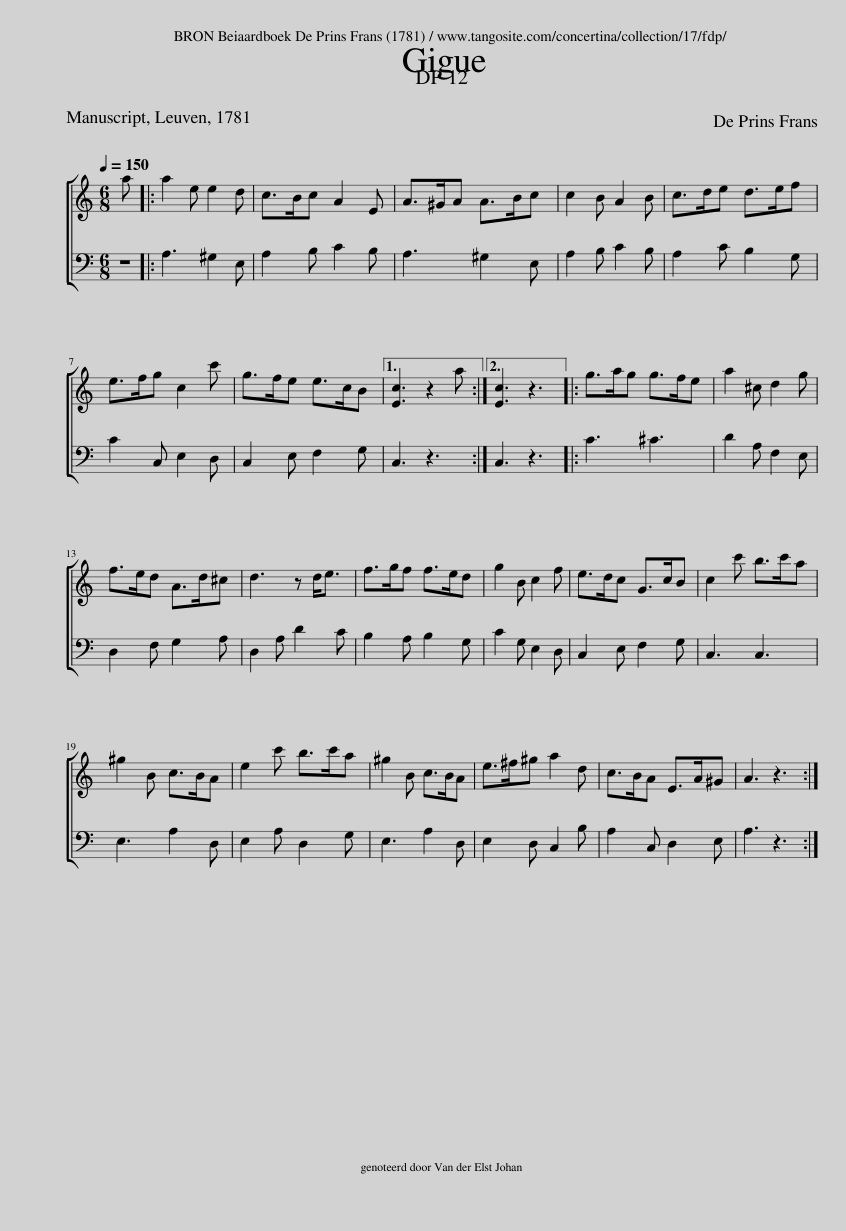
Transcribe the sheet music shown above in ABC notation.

X:1
%%score [ 1 2 ]
L:1/8
Q:1/4=150
M:6/8
I:linebreak $
K:C
V:1 treble
V:2 bass
V:1
 a |: a2 e e2 d | c>Bc A2 E | A>^GA A>Bc | c2 B A2 B | %5
 c>de d>ef |$ e>fg c2 c' | g>fe e>cB |1 [Ec]3 z2 a :|2 [Ec]3 z3 |: %10
 g>ag g>fe | a2 ^c d2 g |$ f>ed A>d^c | d3 z d<e | f>gf f>ed | %15
 g2 B c2 f | e>dc G>cB | c2 c' b>c'a |$ ^g2 B c>BA | e2 c' b>c'a | %20
 ^g2 B c>BA | e>^f^g a2 d | c>BA E>A^G | A3 z3 :| %24
V:2
 z |: A,3 ^G,2 E, | A,2 B, C2 B, | A,3 ^G,2 E, | A,2 B, C2 B, | %5
 A,2 C B,2 G, |$ C2 C, E,2 D, | C,2 E, F,2 G, |1 C,3 z3 :|2 C,3 z3 |: %10
 C3 ^C3 | D2 A, F,2 E, |$ D,2 F, G,2 A, | D,2 A, D2 C | B,2 A, B,2 G, | %15
 C2 G, E,2 D, | C,2 E, F,2 G, | C,3 C,3 |$ E,3 A,2 D, | E,2 A, D,2 G, | %20
 E,3 A,2 D, | E,2 D, C,2 B, | A,2 C, D,2 E, | A,3 z3 :| %24
